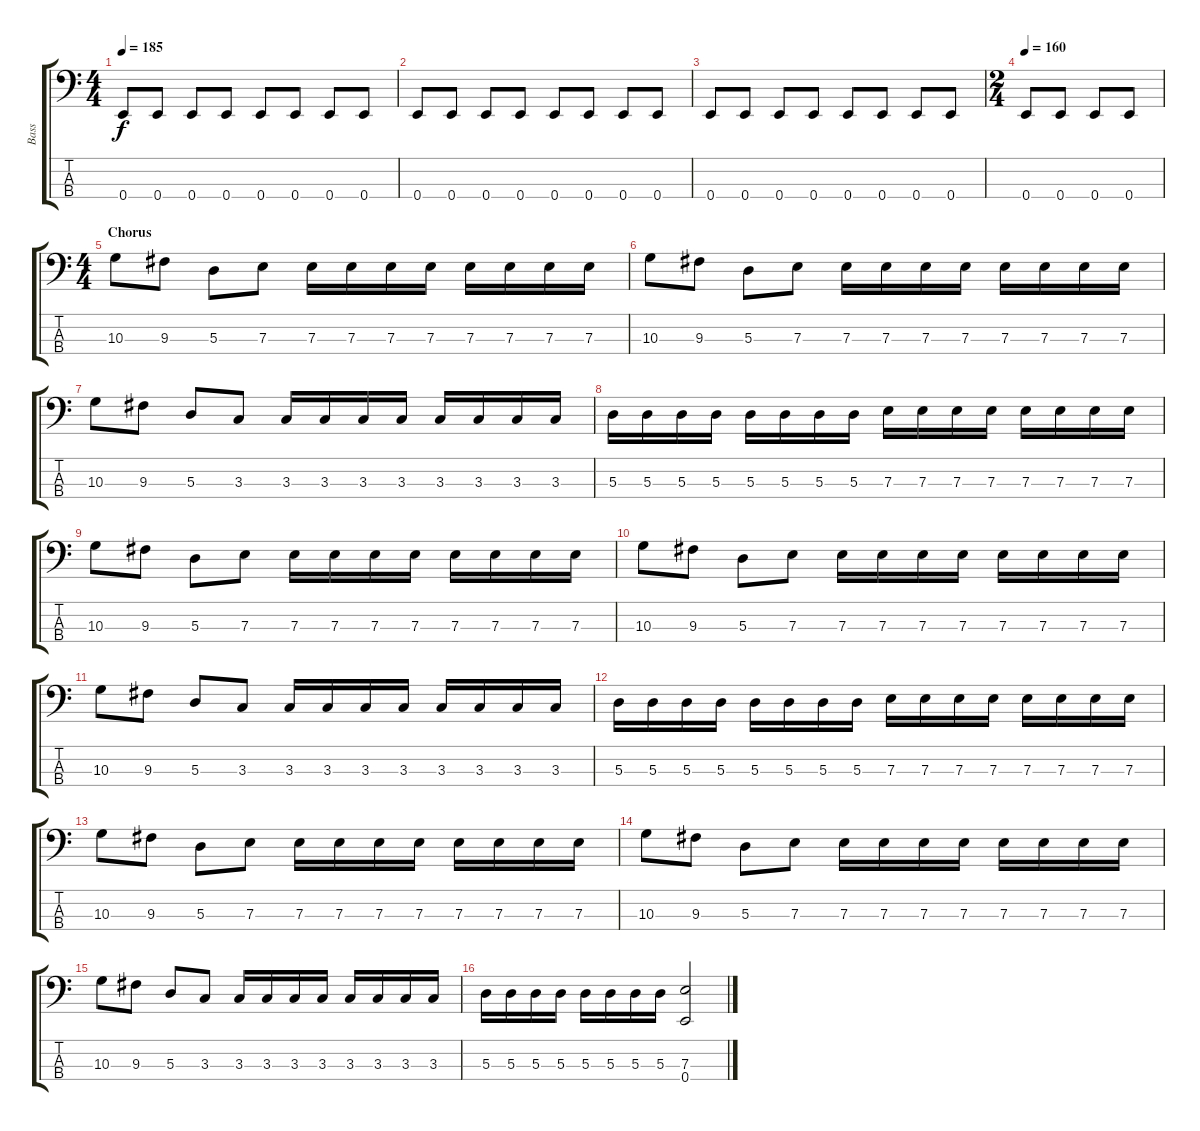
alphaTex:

\track ("Bass" "Bass") {instrument electricbasspick}
\staff {score tabs}
\tuning (G2 D2 A1 E1) {hide}
\ts (4 4)
\tempo 185
\clef f4
\ks c
0.4.8{dy f} 0.4.8 0.4.8 0.4.8 0.4.8 0.4.8 0.4.8 0.4.8 |
0.4.8 0.4.8 0.4.8 0.4.8 0.4.8 0.4.8 0.4.8 0.4.8 |
0.4.8 0.4.8 0.4.8 0.4.8 0.4.8 0.4.8 0.4.8 0.4.8 |
\ts (2 4)
\tempo 160
0.4.8 0.4.8 0.4.8 0.4.8 |
\ts (4 4)
\section ("" "Chorus")
10.3.8 9.3.8 5.3.8 7.3.8 7.3.16 7.3.16 7.3.16 7.3.16 7.3.16 7.3.16 7.3.16 7.3.16 |
10.3.8 9.3.8 5.3.8 7.3.8 7.3.16 7.3.16 7.3.16 7.3.16 7.3.16 7.3.16 7.3.16 7.3.16 |
10.3.8 9.3.8 5.3.8 3.3.8 3.3.16 3.3.16 3.3.16 3.3.16 3.3.16 3.3.16 3.3.16 3.3.16 |
5.3.16 5.3.16 5.3.16 5.3.16 5.3.16 5.3.16 5.3.16 5.3.16 7.3.16 7.3.16 7.3.16 7.3.16 7.3.16 7.3.16 7.3.16 7.3.16 |
10.3.8 9.3.8 5.3.8 7.3.8 7.3.16 7.3.16 7.3.16 7.3.16 7.3.16 7.3.16 7.3.16 7.3.16 |
10.3.8 9.3.8 5.3.8 7.3.8 7.3.16 7.3.16 7.3.16 7.3.16 7.3.16 7.3.16 7.3.16 7.3.16 |
10.3.8 9.3.8 5.3.8 3.3.8 3.3.16 3.3.16 3.3.16 3.3.16 3.3.16 3.3.16 3.3.16 3.3.16 |
5.3.16 5.3.16 5.3.16 5.3.16 5.3.16 5.3.16 5.3.16 5.3.16 7.3.16 7.3.16 7.3.16 7.3.16 7.3.16 7.3.16 7.3.16 7.3.16 |
10.3.8 9.3.8 5.3.8 7.3.8 7.3.16 7.3.16 7.3.16 7.3.16 7.3.16 7.3.16 7.3.16 7.3.16 |
10.3.8 9.3.8 5.3.8 7.3.8 7.3.16 7.3.16 7.3.16 7.3.16 7.3.16 7.3.16 7.3.16 7.3.16 |
10.3.8 9.3.8 5.3.8 3.3.8 3.3.16 3.3.16 3.3.16 3.3.16 3.3.16 3.3.16 3.3.16 3.3.16 |
5.3.16 5.3.16 5.3.16 5.3.16 5.3.16 5.3.16 5.3.16 5.3.16 (7.3 0.4).2
